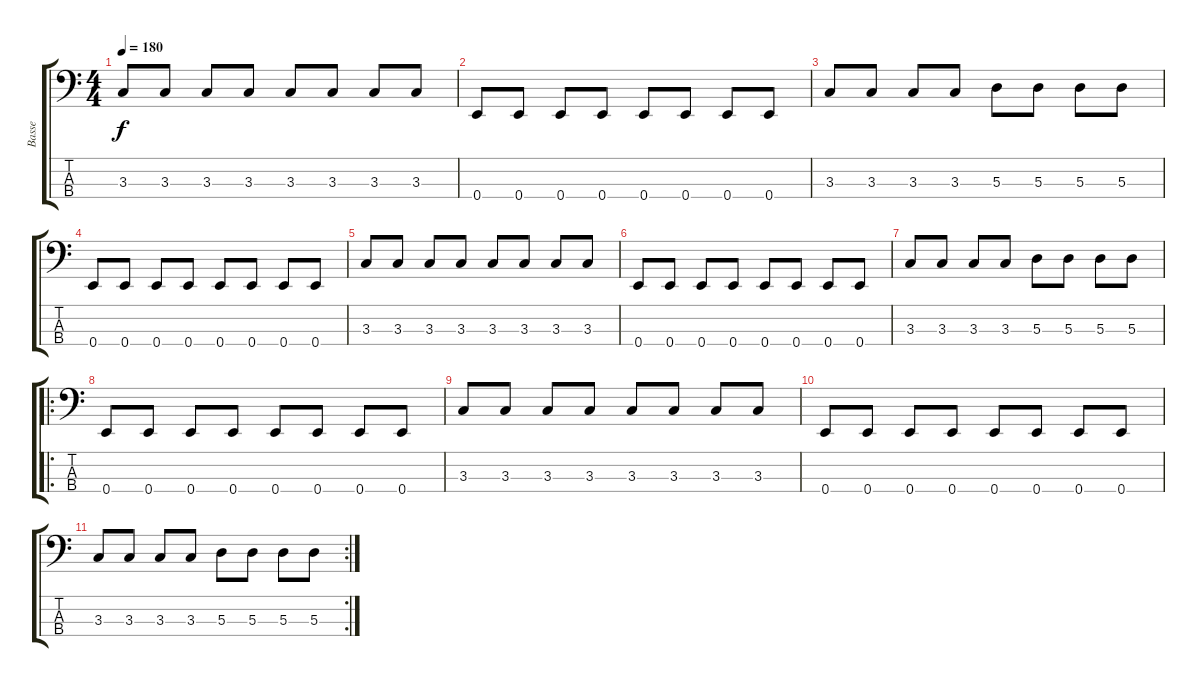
\track ("Basse" "Basse") {instrument electricbassfinger}
\staff {score tabs}
\tuning (G2 D2 A1 E1) {hide}
\ts (4 4)
\tempo 180
\clef f4
\ks c
3.3.8{dy f} 3.3.8 3.3.8 3.3.8 3.3.8 3.3.8 3.3.8 3.3.8 |
0.4.8 0.4.8 0.4.8 0.4.8 0.4.8 0.4.8 0.4.8 0.4.8 |
3.3.8 3.3.8 3.3.8 3.3.8 5.3.8 5.3.8 5.3.8 5.3.8 |
0.4.8 0.4.8 0.4.8 0.4.8 0.4.8 0.4.8 0.4.8 0.4.8 |
3.3.8 3.3.8 3.3.8 3.3.8 3.3.8 3.3.8 3.3.8 3.3.8 |
0.4.8 0.4.8 0.4.8 0.4.8 0.4.8 0.4.8 0.4.8 0.4.8 |
3.3.8 3.3.8 3.3.8 3.3.8 5.3.8 5.3.8 5.3.8 5.3.8 |
\ro
0.4.8 0.4.8 0.4.8 0.4.8 0.4.8 0.4.8 0.4.8 0.4.8 |
3.3.8 3.3.8 3.3.8 3.3.8 3.3.8 3.3.8 3.3.8 3.3.8 |
0.4.8 0.4.8 0.4.8 0.4.8 0.4.8 0.4.8 0.4.8 0.4.8 |
\rc 2
3.3.8 3.3.8 3.3.8 3.3.8 5.3.8 5.3.8 5.3.8 5.3.8
